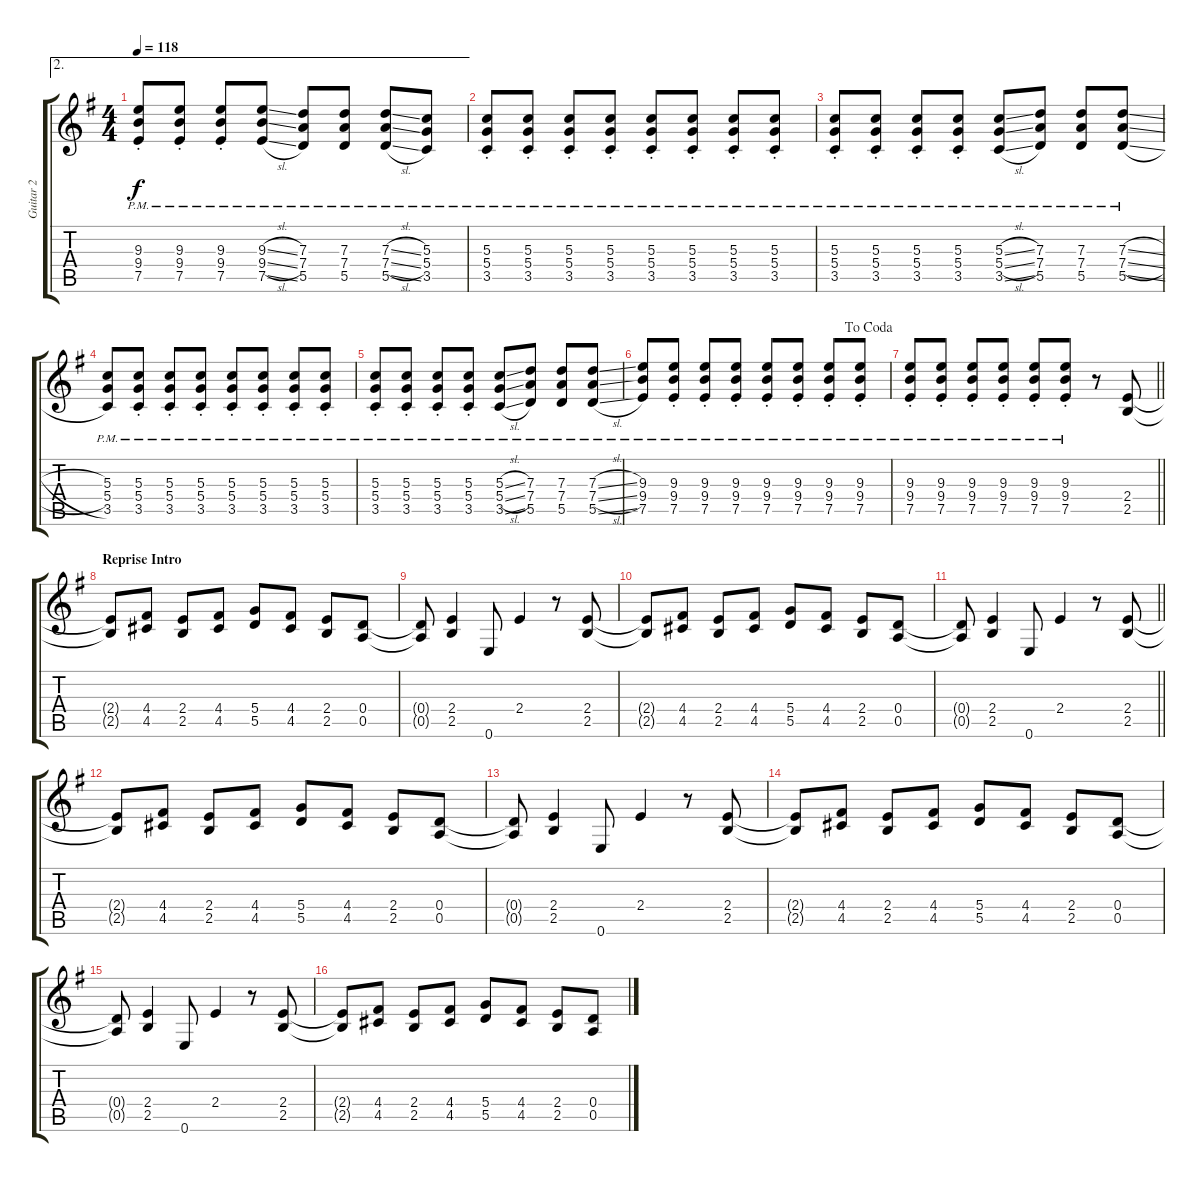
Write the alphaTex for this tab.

\track ("Guitar 2" "Guitar 2") {instrument overdrivenguitar}
\staff {score tabs}
\tuning (E4 B3 G3 D3 A2 E2) {hide}
\ae 2
\ts (4 4)
\tempo 118
\clef g2
\ks g
(9.3{pm st} 9.4{pm st} 7.5{pm st}).8{dy f} (9.3{pm st} 9.4{pm st} 7.5{pm st}).8 (9.3{pm st} 9.4{pm st} 7.5{pm st}).8 (9.3{sl pm} 9.4{sl pm} 7.5{sl pm}).8 (7.3{pm} 7.4{pm} 5.5{pm}).8 (7.3{pm} 7.4{pm} 5.5{pm}).8 (7.3{sl pm} 7.4{sl pm} 5.5{sl pm}).8 (5.3{pm} 5.4{pm} 3.5{pm}).8 |
(5.3{pm st} 5.4{pm st} 3.5{pm st}).8 (5.3{pm st} 5.4{pm st} 3.5{pm st}).8 (5.3{pm st} 5.4{pm st} 3.5{pm st}).8 (5.3{pm st} 5.4{pm st} 3.5{pm st}).8 (5.3{pm st} 5.4{pm st} 3.5{pm st}).8 (5.3{pm st} 5.4{pm st} 3.5{pm st}).8 (5.3{pm st} 5.4{pm st} 3.5{pm st}).8 (5.3{pm st} 5.4{pm st} 3.5{pm st}).8 |
(5.3{pm st} 5.4{pm st} 3.5{pm st}).8 (5.3{pm st} 5.4{pm st} 3.5{pm st}).8 (5.3{pm st} 5.4{pm st} 3.5{pm st}).8 (5.3{pm st} 5.4{pm st} 3.5{pm st}).8 (5.3{sl pm} 5.4{sl pm} 3.5{sl pm}).8 (7.3{pm} 7.4{pm} 5.5{pm}).8 (7.3{pm} 7.4{pm} 5.5{pm}).8 (7.3{sl pm} 7.4{sl pm} 5.5{sl pm}).8 |
(5.3{pm} 5.4{pm} 3.5{pm}).8 (5.3{pm st} 5.4{pm st} 3.5{pm st}).8 (5.3{pm st} 5.4{pm st} 3.5{pm st}).8 (5.3{pm st} 5.4{pm st} 3.5{pm st}).8 (5.3{pm st} 5.4{pm st} 3.5{pm st}).8 (5.3{pm st} 5.4{pm st} 3.5{pm st}).8 (5.3{pm st} 5.4{pm st} 3.5{pm st}).8 (5.3{pm st} 5.4{pm st} 3.5{pm st}).8 |
(5.3{pm st} 5.4{pm st} 3.5{pm st}).8 (5.3{pm st} 5.4{pm st} 3.5{pm st}).8 (5.3{pm st} 5.4{pm st} 3.5{pm st}).8 (5.3{pm st} 5.4{pm st} 3.5{pm st}).8 (5.3{sl pm} 5.4{sl pm} 3.5{sl pm}).8 (7.3{pm} 7.4{pm} 5.5{pm}).8 (7.3{pm} 7.4{pm} 5.5{pm}).8 (7.3{sl pm} 7.4{sl pm} 5.5{sl pm}).8 |
\jump dacoda
(9.3{pm} 9.4{pm} 7.5{pm}).8 (9.3{pm st} 9.4{pm st} 7.5{pm st}).8 (9.3{pm st} 9.4{pm st} 7.5{pm st}).8 (9.3{pm st} 9.4{pm st} 7.5{pm st}).8 (9.3{pm st} 9.4{pm st} 7.5{pm st}).8 (9.3{pm st} 9.4{pm st} 7.5{pm st}).8 (9.3{pm st} 9.4{pm st} 7.5{pm st}).8 (9.3{pm st} 9.4{pm st} 7.5{pm st}).8 |
\barLineRight lightlight
(9.3{pm st} 9.4{pm st} 7.5{pm st}).8 (9.3{pm st} 9.4{pm st} 7.5{pm st}).8 (9.3{pm st} 9.4{pm st} 7.5{pm st}).8 (9.3{pm st} 9.4{pm st} 7.5{pm st}).8 (9.3{pm st} 9.4{pm st} 7.5{pm st}).8 (9.3{pm st} 9.4{pm st} 7.5{pm st}).8 r.8 (2.4 2.5).8 |
\section ("" "Reprise Intro")
(2.4{t} 2.5{t}).8 (4.4 4.5).8 (2.4 2.5).8 (4.4 4.5).8 (5.4 5.5).8 (4.4 4.5).8 (2.4 2.5).8 (0.4 0.5).8 |
(0.4{t} 0.5{t}).8 (2.4 2.5).4 0.6.8 2.4.4 r.8 (2.4 2.5).8 |
(2.4{t} 2.5{t}).8 (4.4 4.5).8 (2.4 2.5).8 (4.4 4.5).8 (5.4 5.5).8 (4.4 4.5).8 (2.4 2.5).8 (0.4 0.5).8 |
\barLineRight lightlight
(0.4{t} 0.5{t}).8 (2.4 2.5).4 0.6.8 2.4.4 r.8 (2.4 2.5).8 |
(2.4{t} 2.5{t}).8 (4.4 4.5).8 (2.4 2.5).8 (4.4 4.5).8 (5.4 5.5).8 (4.4 4.5).8 (2.4 2.5).8 (0.4 0.5).8 |
(0.4{t} 0.5{t}).8 (2.4 2.5).4 0.6.8 2.4.4 r.8 (2.4 2.5).8 |
(2.4{t} 2.5{t}).8 (4.4 4.5).8 (2.4 2.5).8 (4.4 4.5).8 (5.4 5.5).8 (4.4 4.5).8 (2.4 2.5).8 (0.4 0.5).8 |
(0.4{t} 0.5{t}).8 (2.4 2.5).4 0.6.8 2.4.4 r.8 (2.4 2.5).8 |
(2.4{t} 2.5{t}).8 (4.4 4.5).8 (2.4 2.5).8 (4.4 4.5).8 (5.4 5.5).8 (4.4 4.5).8 (2.4 2.5).8 (0.4 0.5).8
